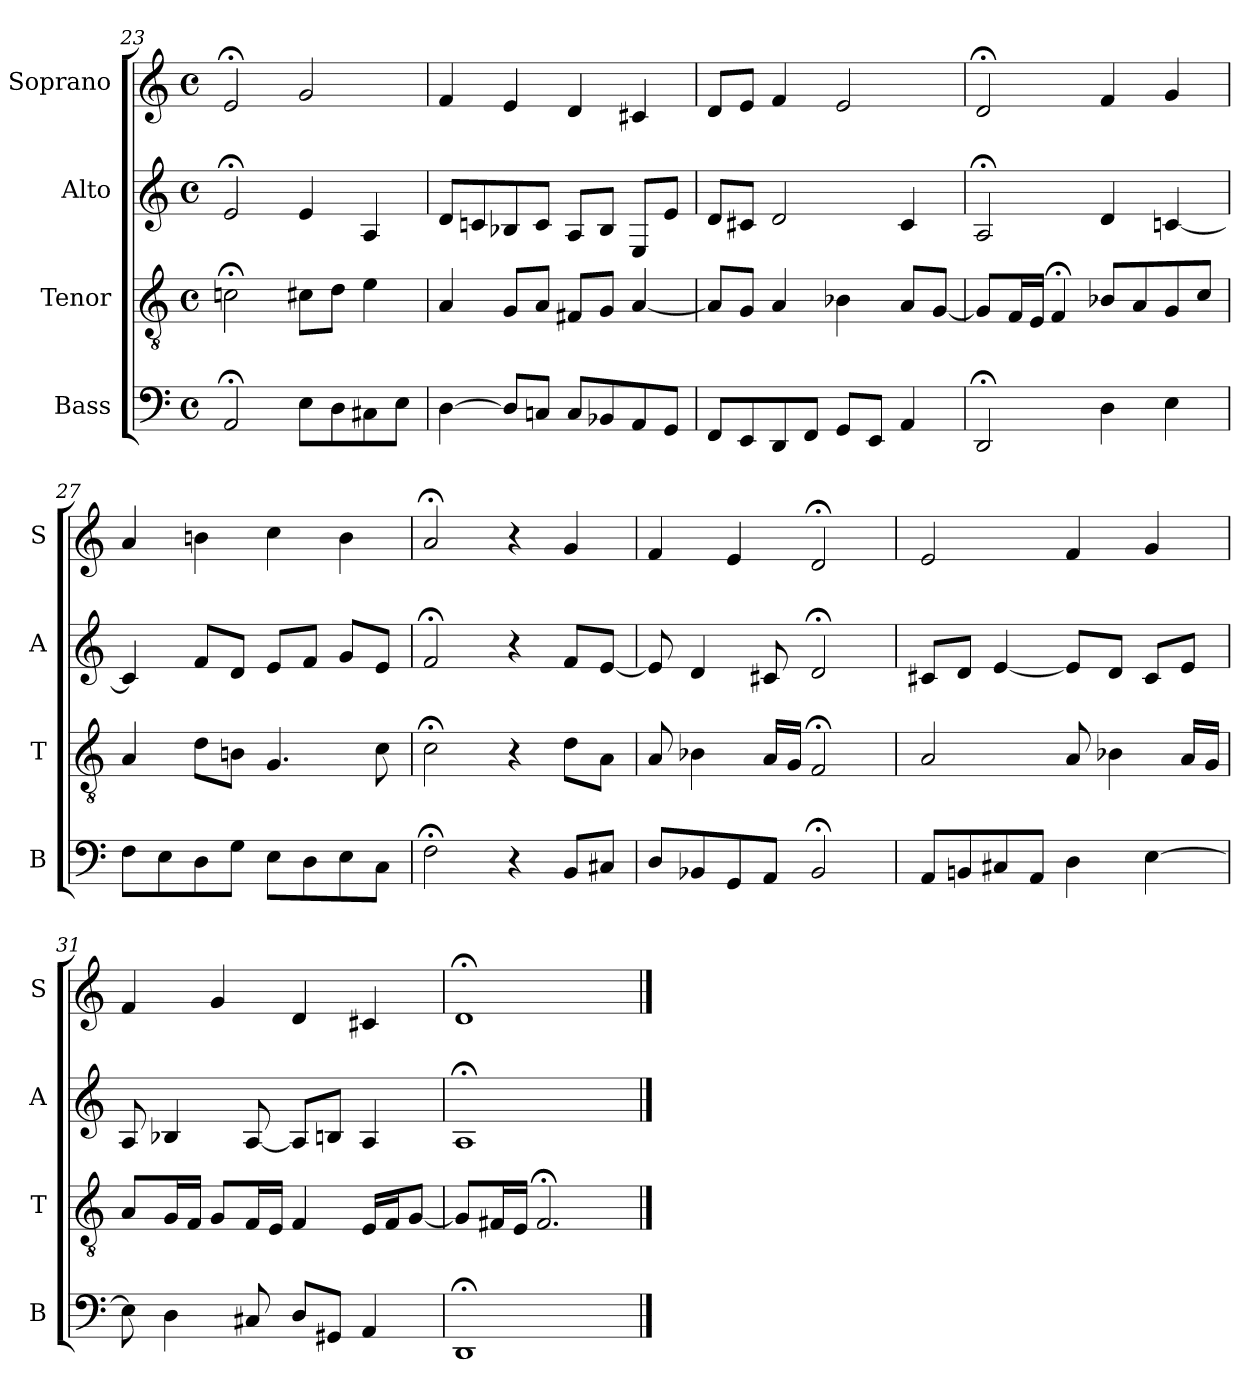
**kern	**kern	**kern	**kern
*part4	*part3	*part2	*part1
*staff4	*staff3	*staff2	*staff1
*I"Bass	*I"Tenor	*I"Alto	*I"Soprano
*I'B	*I'T	*I'A	*I'S
*clefF4	*clefGv2	*clefG2	*clefG2
*k[]	*k[]	*k[]	*k[]
*D:dor	*D:dor	*D:dor	*D:dor
*M4/4	*M4/4	*M4/4	*M4/4
*met(c)	*met(c)	*met(c)	*met(c)
=23	=23	=23	=23
2AA;<	2cn;<	2e;<	2e;<
8EL	8c#XL	4e	2g
8D	8dJ	.	.
8C#X	4e	4A	.
8EJ	.	.	.
=24	=24	=24	=24
[4D	4A	8dL	4f
.	.	8cn	.
8DL]	8GL	8B-X	4e
8CnJ	8AJ	8cJ	.
8CL	8F#XL	8AL	4d
8BB-X	8GJ	8B-J	.
8AA	[4A	8EL	4c#X
8GGJ	.	8eJ	.
=25	=25	=25	=25
8FFL	8AL]	8dL	8dL
8EE	8GJ	8c#XJ	8eJ
8DD	4A	2d	4f
8FFJ	.	.	.
8GGL	4B-X	.	2e
8EEJ	.	.	.
4AA	8AL	4c#	.
.	[8GJ	.	.
=26	=26	=26	=26
2DD;<	8GL]	2A;<	2d;<
.	16FL	.	.
.	16EJJ	.	.
.	4F;<	.	.
4D	8B-XL	4d	4f
.	8A	.	.
4E	8G	[4cn	4g
.	8cJ	.	.
=27	=27	=27	=27
8FL	4A	4c]	4a
8E	.	.	.
8D	8dL	8fL	4bn
8GJ	8BnJ	8dJ	.
8EL	4.G	8eL	4cc
8D	.	8fJ	.
8E	.	8gL	4b
8CJ	8c	8eJ	.
=28	=28	=28	=28
2F;<	2c;<	2f;<	2a;<
4r	4r	4r	4r
8BBL	8dL	8fL	4g
8C#XJ	8AJ	[8eJ	.
=29	=29	=29	=29
8DL	8A	8e]	4f
8BB-X	4B-X	4d	.
8GG	.	.	4e
8AAJ	16ALL	8c#X	.
.	16GJJ	.	.
2BB-;<	2F;<	2d;<	2d;<
=30	=30	=30	=30
8AAL	2A	8c#XL	2e
8BBn	.	8dJ	.
8C#X	.	[4e	.
8AAJ	.	.	.
4D	8A	8eL]	4f
.	4B-X	8dJ	.
[4E	.	8c#L	4g
.	16ALL	8eJ	.
.	16GJJ	.	.
=31	=31	=31	=31
8E]	8AL	8A	4f
4D	16GL	4B-X	.
.	16FJJ	.	.
.	8GL	.	4g
8C#X	16FL	[8A	.
.	16EJJ	.	.
8DL	4F	8AL]	4d
8GG#XJ	.	8BnJ	.
4AA	16ELL	4A	4c#X
.	16FJ	.	.
.	[8GJ	.	.
=32	=32	=32	=32
1DD;<	8GL]	1A;<	1d;<
.	16F#XL	.	.
.	16EJJ	.	.
.	2.F#;<	.	.
==	==	==	==
*-	*-	*-	*-
